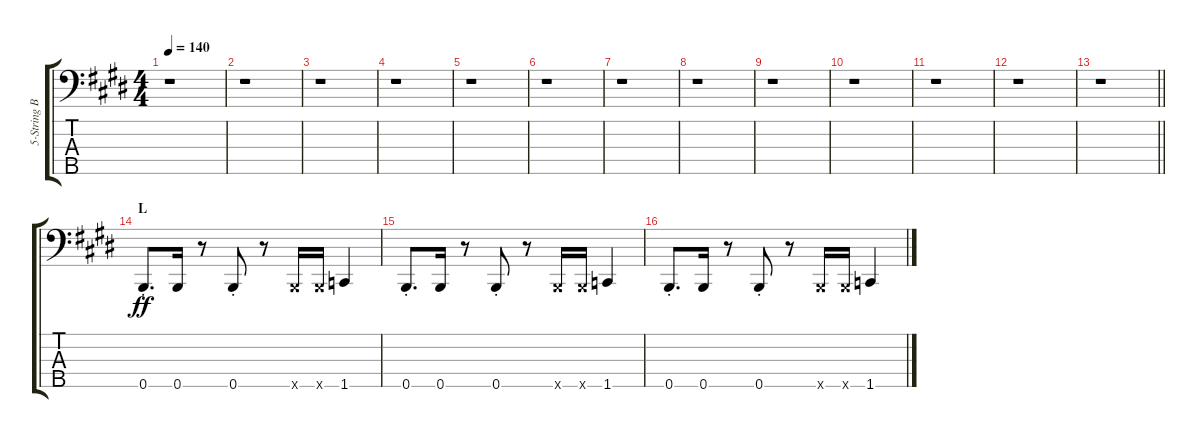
\track ("5-String Bass II" "5-String B") {instrument electricbasspick}
\staff {score tabs}
\tuning (G2 D2 A1 E1 B0) {hide}
\ts (4 4)
\tempo 140
\clef f4
\ks e
r.1{dy ff} |
r.1 |
r.1 |
r.1 |
r.1 |
r.1 |
r.1 |
r.1 |
r.1 |
r.1 |
r.1 |
r.1 |
\barLineRight lightlight
r.1 |
\section ("" "L")
0.5{st}.8{d} 0.5.16 r.8 0.5{st}.8 r.8 0.5{x}.16 0.5{x}.16 1.5.4 |
0.5{st}.8{d} 0.5.16 r.8 0.5{st}.8 r.8 0.5{x}.16 0.5{x}.16 1.5.4 |
0.5{st}.8{d} 0.5.16 r.8 0.5{st}.8 r.8 0.5{x}.16 0.5{x}.16 1.5.4
